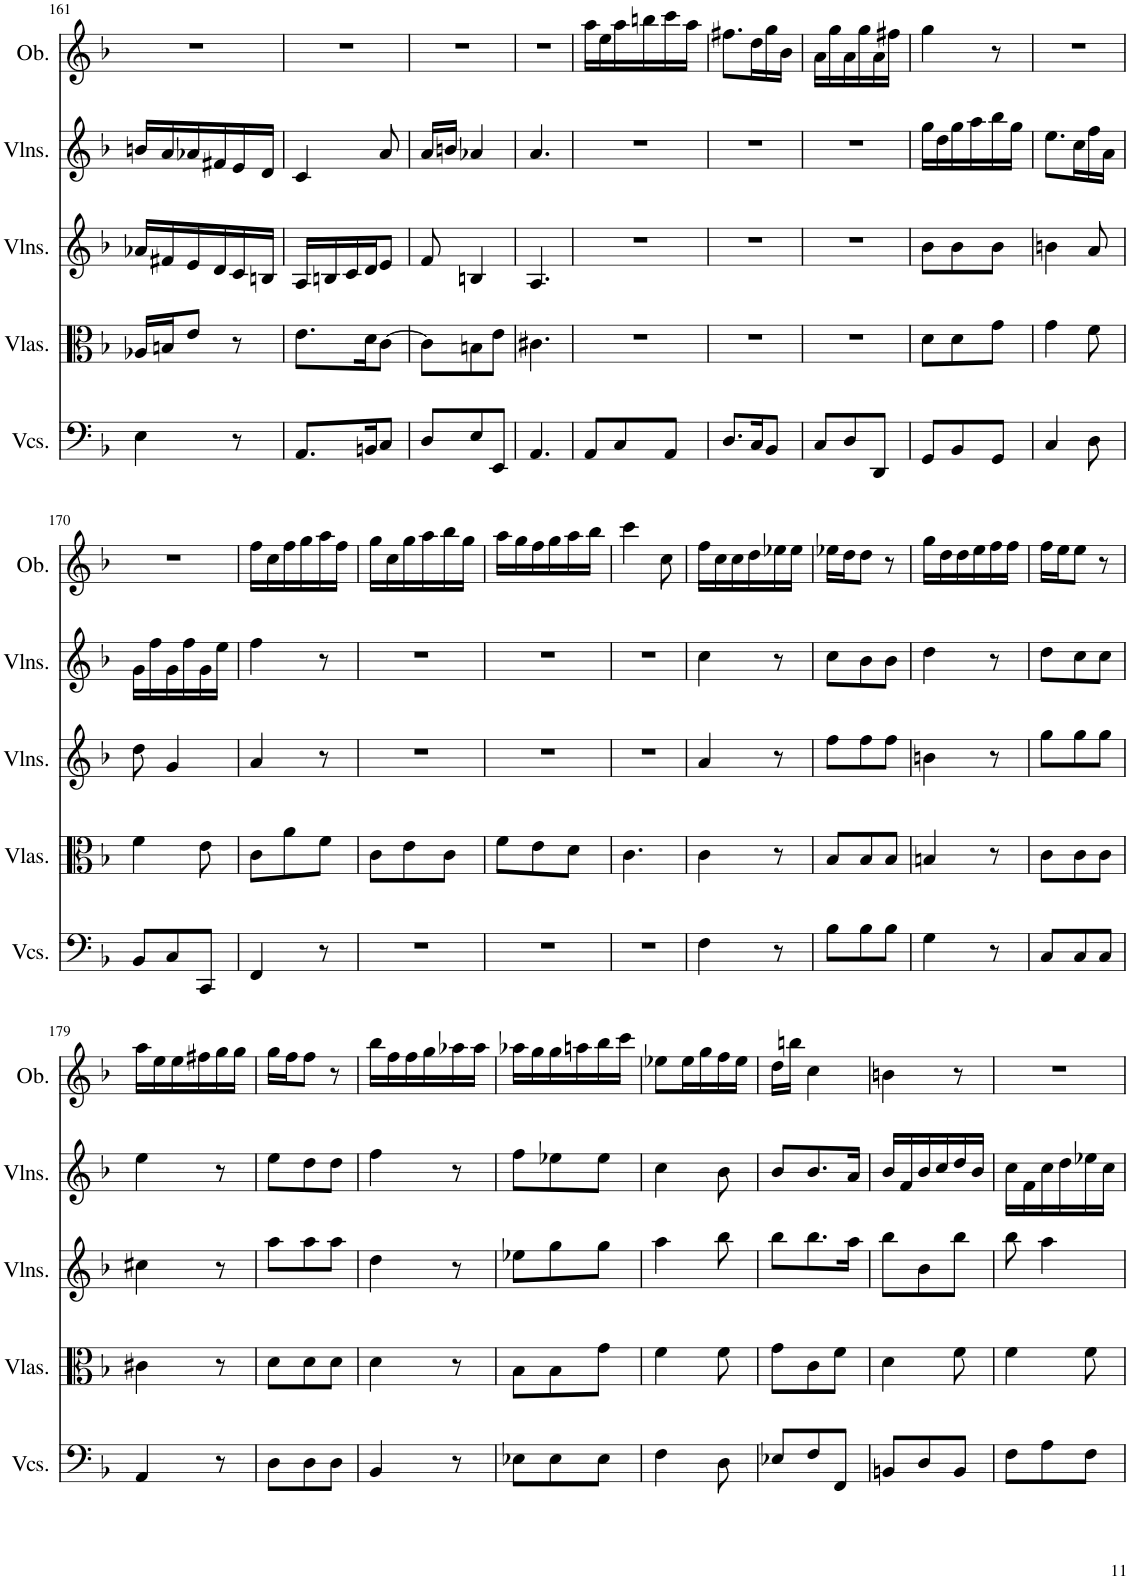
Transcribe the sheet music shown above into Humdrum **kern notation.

**kern	**kern	**kern	**kern	**kern
*part5	*part4	*part3	*part2	*part1
*staff5	*staff4	*staff3	*staff2	*staff1
*I"Violoncellos, Organo  e Violoncello	*I"Violas, Alto Viola	*I"Violins, Violino Secondo	*I"Violins, Violino Primo	*I"Oboe, Oboe
*I'Vcs.	*I'Vlas.	*I'Vlns.	*I'Vlns.	*I'Ob.
!!LO:PB:g=z
*clefF4	*clefC3	*clefG2	*clefG2	*clefG2
*k[b-]	*k[b-]	*k[b-]	*k[b-]	*k[b-]
*M3/8	*M3/8	*M3/8	*M3/8	*M3/8
=161	=161	=161	=161	=161
4E\	16A-X/LL	16a-X/LL	16bn/LL	4.r
.	16Bn/J	16f#X/	16a/	.
.	8e/J	16e/	16a-X/	.
.	.	16d/	16f#X/	.
8r	8r	16c/	16e/	.
.	.	16Bn/JJ	16d/JJ	.
=162	=162	=162	=162	=162
8.AA/L	8.e\L	16A/LL	4c/	4.r
.	.	16Bn/	.	.
.	.	16c/	.	.
16BBn/K	16d\K	16d/J	.	.
8C/J	[8c\J	8e/J	8a/	.
=163	=163	=163	=163	=163
8D/L	8c\L]	8f/	16a/LL	4.r
.	.	.	16bn/JJ	.
8E/	8Bn\	4Bn/	4a-X/	.
8EE/J	8e\J	.	.	.
=164	=164	=164	=164	=164
4.AA/	4.c#X\	4.A/	4.a/	4.r
=165	=165	=165	=165	=165
8AA/L	4.r	4.r	4.r	16aa\LL
.	.	.	.	16ee\
8C/	.	.	.	16aa\
.	.	.	.	16bbn\
8AA/J	.	.	.	16ccc\
.	.	.	.	16aa\JJ
=166	=166	=166	=166	=166
8.D/L	4.r	4.r	4.r	8.ff#X\L
16C/K	.	.	.	16dd\L
8BB-/J	.	.	.	16gg\
.	.	.	.	16b-\JJ
=167	=167	=167	=167	=167
8C/L	4.r	4.r	4.r	16a\LL
.	.	.	.	16gg\
8D/	.	.	.	16a\
.	.	.	.	16gg\
8DD/J	.	.	.	16a\
.	.	.	.	16ff#X\JJ
=168	=168	=168	=168	=168
8GG/L	8d\L	8b-\L	16gg\LL	4gg\
.	.	.	16dd\	.
8BB-/	8d\	8b-\	16gg\	.
.	.	.	16aa\	.
8GG/J	8g\J	8b-\J	16bb-\	8r
.	.	.	16gg\JJ	.
=169	=169	=169	=169	=169
4C/	4g\	4bn\	8.ee\L	4.r
.	.	.	16cc\L	.
8D\	8f\	8a/	16ff\	.
.	.	.	16a\JJ	.
!!LO:LB:g=z
=170	=170	=170	=170	=170
8BB-/L	4f\	8dd\	16g\LL	4.r
.	.	.	16ff\	.
8C/	.	4g/	16g\	.
.	.	.	16ff\	.
8CC/J	8e\	.	16g\	.
.	.	.	16ee\JJ	.
=171	=171	=171	=171	=171
4FF/	8c\L	4a/	4ff\	16ff\LL
.	.	.	.	16cc\
.	8a\	.	.	16ff\
.	.	.	.	16gg\
8r	8f\J	8r	8r	16aa\
.	.	.	.	16ff\JJ
=172	=172	=172	=172	=172
4.r	8c\L	4.r	4.r	16gg\LL
.	.	.	.	16cc\
.	8e\	.	.	16gg\
.	.	.	.	16aa\
.	8c\J	.	.	16bb-\
.	.	.	.	16gg\JJ
=173	=173	=173	=173	=173
4.r	8f\L	4.r	4.r	16aa\LL
.	.	.	.	16gg\
.	8e\	.	.	16ff\
.	.	.	.	16gg\
.	8d\J	.	.	16aa\
.	.	.	.	16bb-\JJ
=174	=174	=174	=174	=174
4.r	4.c\	4.r	4.r	4ccc\
.	.	.	.	8cc\
=175	=175	=175	=175	=175
4F\	4c\	4a/	4cc\	16ff\LL
.	.	.	.	16cc\
.	.	.	.	16cc\
.	.	.	.	16dd\
8r	8r	8r	8r	16ee-X\
.	.	.	.	16ee-\JJ
=176	=176	=176	=176	=176
8B-\L	8B-/L	8ff\L	8cc\L	16ee-X\LL
.	.	.	.	16dd\J
8B-\	8B-/	8ff\	8b-\	8dd\J
8B-\J	8B-/J	8ff\J	8b-\J	8r
=177	=177	=177	=177	=177
4G\	4Bn/	4bn\	4dd\	16gg\LL
.	.	.	.	16dd\
.	.	.	.	16dd\
.	.	.	.	16ee\
8r	8r	8r	8r	16ff\
.	.	.	.	16ff\JJ
=178	=178	=178	=178	=178
8C/L	8c\L	8gg\L	8dd\L	16ff\LL
.	.	.	.	16ee\J
8C/	8c\	8gg\	8cc\	8ee\J
8C/J	8c\J	8gg\J	8cc\J	8r
!!LO:LB:g=z
=179	=179	=179	=179	=179
4AA/	4c#X\	4cc#X\	4ee\	16aa\LL
.	.	.	.	16ee\
.	.	.	.	16ee\
.	.	.	.	16ff#X\
8r	8r	8r	8r	16gg\
.	.	.	.	16gg\JJ
=180	=180	=180	=180	=180
8D\L	8d\L	8aa\L	8ee\L	16gg\LL
.	.	.	.	16ff\J
8D\	8d\	8aa\	8dd\	8ff\J
8D\J	8d\J	8aa\J	8dd\J	8r
=181	=181	=181	=181	=181
4BB-/	4d\	4dd\	4ff\	16bb-\LL
.	.	.	.	16ff\
.	.	.	.	16ff\
.	.	.	.	16gg\
8r	8r	8r	8r	16aa-X\
.	.	.	.	16aa-\JJ
=182	=182	=182	=182	=182
8E-X\L	8B-\L	8ee-X\L	8ff\L	16aa-X\LL
.	.	.	.	16gg\
8E-\	8B-\	8gg\	8ee-X\	16gg\
.	.	.	.	16aan\
8E-\J	8g\J	8gg\J	8ee-\J	16bb-\
.	.	.	.	16ccc\JJ
=183	=183	=183	=183	=183
4F\	4f\	4aa\	4cc\	8ee-X\L
.	.	.	.	16ee-\L
.	.	.	.	16gg\
8D\	8f\	8bb-\	8b-\	16ff\
.	.	.	.	16ee-\JJ
=184	=184	=184	=184	=184
8E-X/L	8g\L	8bb-\L	8b-/L	16dd\LL
.	.	.	.	16bbn\JJ
8F/	8c\	8.bb-\	8.b-/	4cc\
8FF/J	8f\J	.	.	.
.	.	16aa\Jk	16a/Jk	.
=185	=185	=185	=185	=185
8BBn/L	4d\	8bb-\L	16b-/LL	4bn\
.	.	.	16f/	.
8D/	.	8b-\	16b-/	.
.	.	.	16cc/	.
8BB/J	8f\	8bb-\J	16dd/	8r
.	.	.	16b-/JJ	.
=186	=186	=186	=186	=186
8F\L	4f\	8bb-\	16cc\LL	4.r
.	.	.	16f\	.
8A\	.	4aa\	16cc\	.
.	.	.	16dd\	.
8F\J	8f\	.	16ee-X\	.
.	.	.	16cc\JJ	.
=	=	=	=	=
*-	*-	*-	*-	*-
